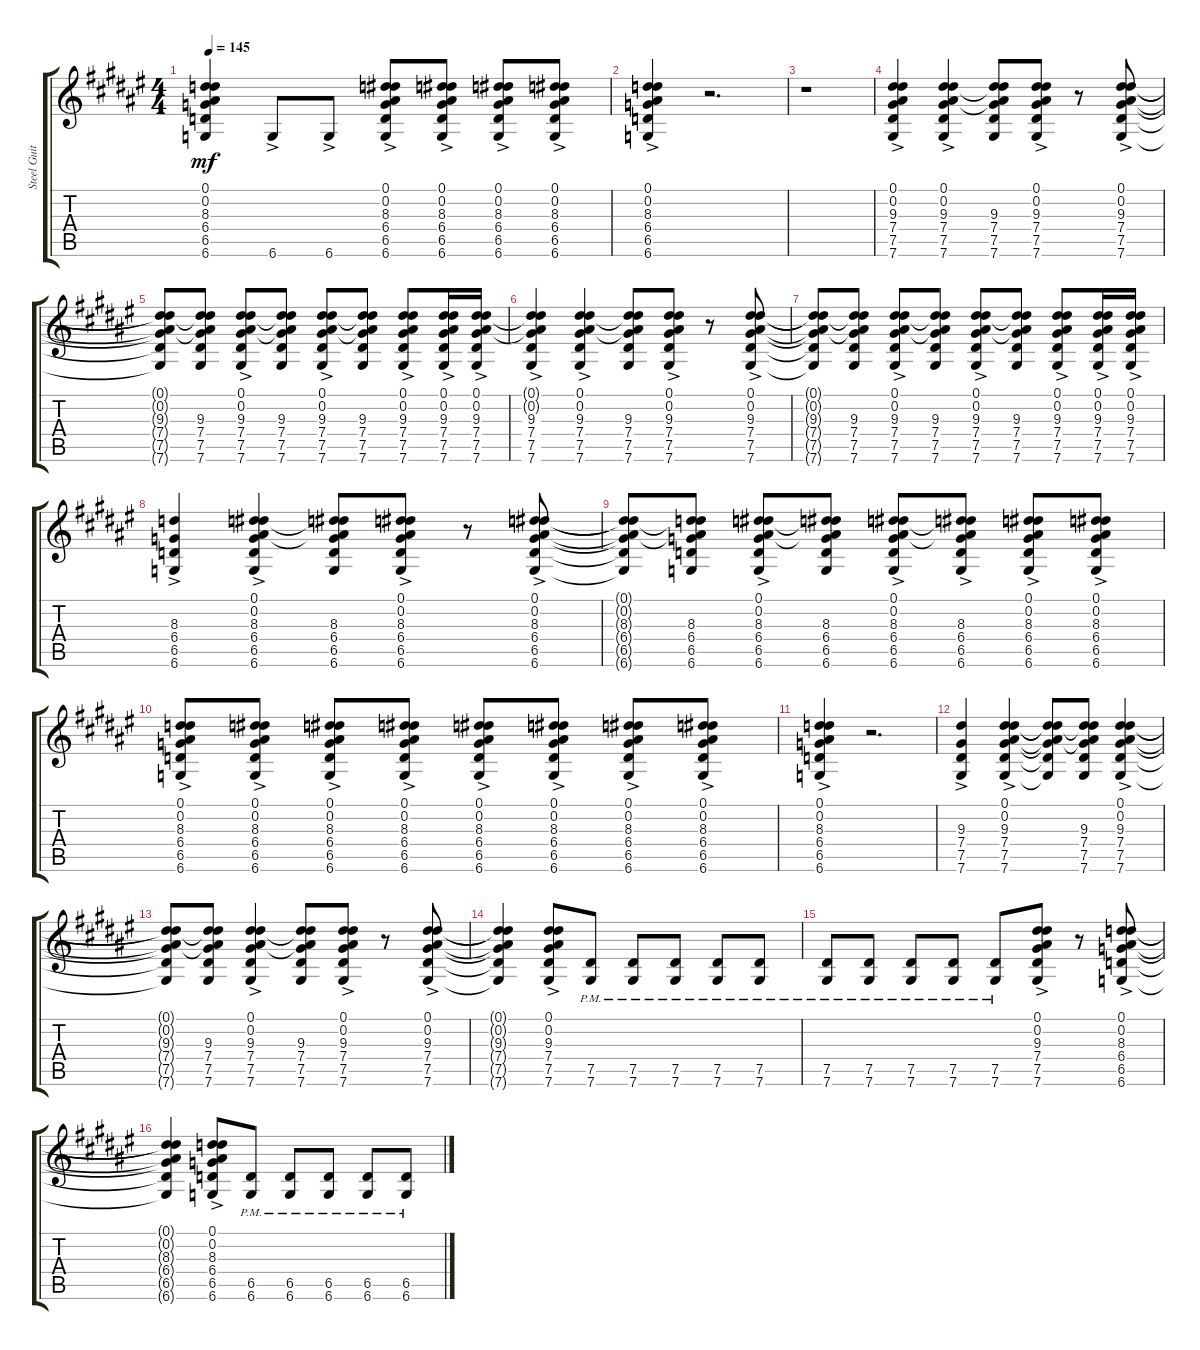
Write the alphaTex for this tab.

\track ("Steel Guitar" "Steel Guit") {instrument acousticguitarsteel}
\staff {score tabs}
\tuning (Eb4 Bb3 Gb3 Db3 Ab2 Db2) {hide}
\ts (4 4)
\tempo 145
\clef g2
\ks f#
(0.1{t} 0.2{t} 8.3{t} 6.4{t} 6.5{t} 6.6{t}).4{dy mf} 6.6{ac}.8 6.6{ac}.8 (0.1{ac} 0.2{ac} 8.3{ac} 6.4{ac} 6.5{ac} 6.6{ac}).8 (0.1{ac} 0.2{ac} 8.3{ac} 6.4{ac} 6.5{ac} 6.6{ac}).8 (0.1{ac} 0.2{ac} 8.3{ac} 6.4{ac} 6.5{ac} 6.6{ac}).8 (0.1{ac} 0.2{ac} 8.3{ac} 6.4{ac} 6.5{ac} 6.6{ac}).8 |
(0.1{ac} 0.2{ac} 8.3{ac} 6.4{ac} 6.5{ac} 6.6{ac}).4 r.2{d} |
r.1 |
(0.1{ac} 0.2{ac} 9.3{ac} 7.4{ac} 7.5{ac} 7.6{ac}).4 (0.1{ac} 0.2{ac} 9.3{ac} 7.4{ac} 7.5{ac} 7.6{ac}).4 (0.1{t} 0.2{t} 9.3 7.4 7.5 7.6).8 (0.1{ac} 0.2{ac} 9.3{ac} 7.4{ac} 7.5{ac} 7.6).8 r.8 (0.1{ac} 0.2{ac} 9.3{ac} 7.4{ac} 7.5{ac} 7.6{ac}).8 |
(0.1{t} 0.2{t} 9.3{t} 7.4{t} 7.5{t} 7.6{t}).8 (0.1{t} 0.2{t} 9.3 7.4 7.5 7.6).8 (0.1{ac} 0.2{ac} 9.3{ac} 7.4{ac} 7.5{ac} 7.6{ac}).8 (0.1{t} 0.2{t} 9.3 7.4 7.5 7.6).8 (0.1{ac} 0.2{ac} 9.3{ac} 7.4{ac} 7.5{ac} 7.6{ac}).8 (0.1{t} 0.2{t} 9.3 7.4 7.5 7.6).8 (0.1{ac} 0.2{ac} 9.3{ac} 7.4{ac} 7.5{ac} 7.6{ac}).8 (0.1{ac} 0.2{ac} 9.3{ac} 7.4{ac} 7.5{ac} 7.6{ac}).16 (0.1{ac} 0.2{ac} 9.3{ac} 7.4{ac} 7.5{ac} 7.6{ac}).16 |
(0.1{t} 0.2{t} 9.3{ac} 7.4{ac} 7.5{ac} 7.6{ac}).4 (0.1{ac} 0.2{ac} 9.3{ac} 7.4{ac} 7.5{ac} 7.6{ac}).4 (0.1{t} 0.2{t} 9.3 7.4 7.5 7.6).8 (0.1{ac} 0.2{ac} 9.3{ac} 7.4{ac} 7.5{ac} 7.6).8 r.8 (0.1{ac} 0.2{ac} 9.3{ac} 7.4{ac} 7.5{ac} 7.6{ac}).8 |
(0.1{t} 0.2{t} 9.3{t} 7.4{t} 7.5{t} 7.6{t}).8 (0.1{t} 0.2{t} 9.3 7.4 7.5 7.6).8 (0.1{ac} 0.2{ac} 9.3{ac} 7.4{ac} 7.5{ac} 7.6{ac}).8 (0.1{t} 0.2{t} 9.3 7.4 7.5 7.6).8 (0.1{ac} 0.2{ac} 9.3{ac} 7.4{ac} 7.5{ac} 7.6{ac}).8 (0.1{t} 0.2{t} 9.3 7.4 7.5 7.6).8 (0.1{ac} 0.2{ac} 9.3{ac} 7.4{ac} 7.5{ac} 7.6{ac}).8 (0.1{ac} 0.2{ac} 9.3{ac} 7.4{ac} 7.5{ac} 7.6{ac}).16 (0.1{ac} 0.2{ac} 9.3{ac} 7.4{ac} 7.5{ac} 7.6{ac}).16 |
(8.3{ac} 6.4{ac} 6.5{ac} 6.6{ac}).4 (0.1{ac} 0.2{ac} 8.3{ac} 6.4{ac} 6.5{ac} 6.6{ac}).4 (0.1{t} 0.2{t} 8.3 6.4 6.5 6.6).8 (0.1{ac} 0.2{ac} 8.3{ac} 6.4{ac} 6.5{ac} 6.6).8 r.8 (0.1{ac} 0.2{ac} 8.3{ac} 6.4{ac} 6.5{ac} 6.6{ac}).8 |
(0.1{t} 0.2{t} 8.3{t} 6.4{t} 6.5{t} 6.6{t}).8 (0.1{t} 0.2{t} 8.3 6.4 6.5 6.6).8 (0.1{ac} 0.2{ac} 8.3{ac} 6.4{ac} 6.5{ac} 6.6{ac}).8 (0.1{t} 0.2{t} 8.3 6.4 6.5 6.6).8 (0.1{ac} 0.2{ac} 8.3{ac} 6.4{ac} 6.5{ac} 6.6{ac}).8 (0.1{t} 0.2{t} 8.3{ac} 6.4{ac} 6.5{ac} 6.6{ac}).8 (0.1{ac} 0.2{ac} 8.3{ac} 6.4{ac} 6.5{ac} 6.6{ac}).8 (0.1{ac} 0.2{ac} 8.3{ac} 6.4{ac} 6.5{ac} 6.6{ac}).8 |
(0.1{ac} 0.2{ac} 8.3{ac} 6.4{ac} 6.5{ac} 6.6{ac}).8 (0.1{ac} 0.2{ac} 8.3{ac} 6.4{ac} 6.5{ac} 6.6{ac}).8 (0.1{ac} 0.2{ac} 8.3{ac} 6.4{ac} 6.5{ac} 6.6{ac}).8 (0.1{ac} 0.2{ac} 8.3{ac} 6.4{ac} 6.5{ac} 6.6{ac}).8 (0.1{ac} 0.2{ac} 8.3{ac} 6.4{ac} 6.5{ac} 6.6).8 (0.1{ac} 0.2{ac} 8.3{ac} 6.4{ac} 6.5{ac} 6.6{ac}).8 (0.1{ac} 0.2{ac} 8.3{ac} 6.4{ac} 6.5{ac} 6.6{ac}).8 (0.1{ac} 0.2{ac} 8.3{ac} 6.4{ac} 6.5{ac} 6.6{ac}).8 |
(0.1{ac} 0.2{ac} 8.3{ac} 6.4{ac} 6.5{ac} 6.6{ac}).4 r.2{d} |
(9.3{ac} 7.4{ac} 7.5{ac} 7.6{ac}).4 (0.1{ac} 0.2{ac} 9.3{ac} 7.4{ac} 7.5{ac} 7.6{ac}).4 (0.1{t} 0.2{t} 9.3{t} 7.4{t} 7.5{t} 7.6{t}).8 (0.1{t} 0.2{t} 9.3 7.4 7.5 7.6).8 (0.1{ac} 0.2{ac} 9.3{ac} 7.4{ac} 7.5{ac} 7.6{ac}).4 |
(0.1{t} 0.2{t} 9.3{t} 7.4{t} 7.5{t} 7.6{t}).8 (0.1{t} 0.2{t} 9.3 7.4 7.5 7.6).8 (0.1{ac} 0.2{ac} 9.3{ac} 7.4{ac} 7.5{ac} 7.6{ac}).4 (0.1{t} 0.2{t} 9.3 7.4 7.5 7.6).8 (0.1{ac} 0.2{ac} 9.3{ac} 7.4{ac} 7.5{ac} 7.6{ac}).8 r.8 (0.1{ac} 0.2{ac} 9.3{ac} 7.4{ac} 7.5{ac} 7.6{ac}).8 |
(0.1{t} 0.2{t} 9.3{t} 7.4{t} 7.5{t} 7.6{t}).4 (0.1{ac} 0.2{ac} 9.3{ac} 7.4{ac} 7.5{ac} 7.6{ac}).8 (7.5{pm} 7.6{pm}).8 (7.5{pm} 7.6{pm}).8 (7.5{pm} 7.6{pm}).8 (7.5{pm} 7.6{pm}).8 (7.5{pm} 7.6{pm}).8 |
(7.5{pm} 7.6{pm}).8 (7.5{pm} 7.6{pm}).8 (7.5{pm} 7.6{pm}).8 (7.5{pm} 7.6{pm}).8 (7.5{pm} 7.6{pm}).8 (0.1{ac} 0.2{ac} 9.3{ac} 7.4{ac} 7.5{ac} 7.6{ac}).8 r.8 (0.1{ac} 0.2{ac} 8.3{ac} 6.4{ac} 6.5{ac} 6.6{ac}).8 |
(0.1{t} 0.2{t} 8.3{t} 6.4{t} 6.5{t} 6.6{t}).4 (0.1{ac} 0.2{ac} 8.3{ac} 6.4{ac} 6.5{ac} 6.6{ac}).8 (6.5{pm} 6.6{pm}).8 (6.5{pm} 6.6{pm}).8 (6.5{pm} 6.6{pm}).8 (6.5{pm} 6.6{pm}).8 (6.5{pm} 6.6{pm}).8
